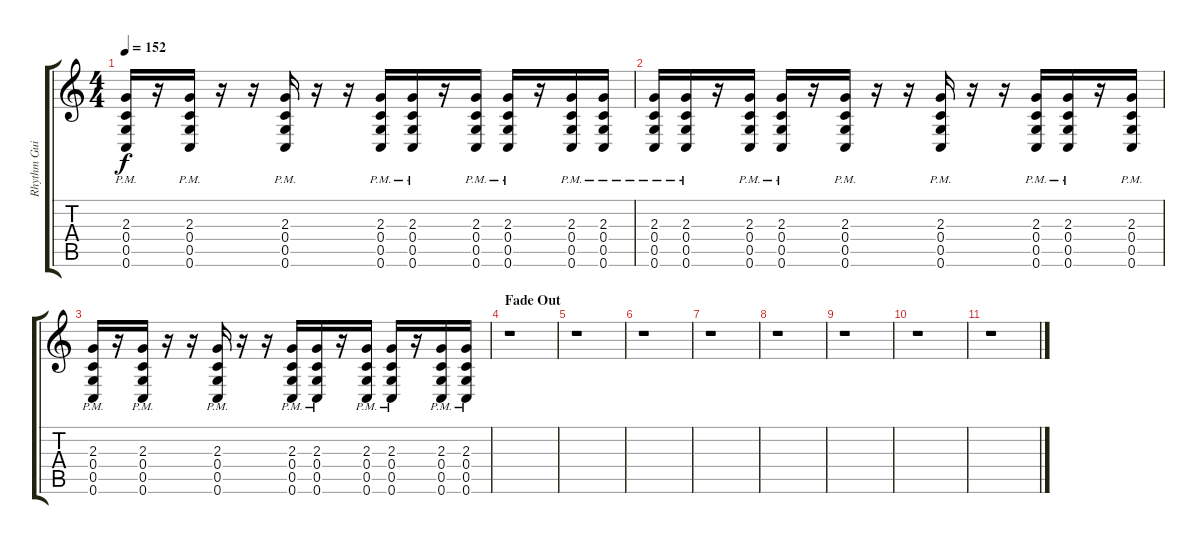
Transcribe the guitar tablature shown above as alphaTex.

\track ("Rhythm Guitar 2" "Rhythm Gui") {instrument distortionguitar}
\staff {score tabs}
\tuning (D4 A3 F3 C3 G2 C2) {hide}
\ts (4 4)
\tempo 152
\clef g2
\ks c
(2.3{pm} 0.4{pm} 0.5{pm} 0.6{pm}).16{dy f} r.16 (2.3{pm} 0.4{pm} 0.5{pm} 0.6{pm}).16 r.16 r.16 (2.3{pm} 0.4{pm} 0.5{pm} 0.6{pm}).16 r.16 r.16 (2.3{pm} 0.4{pm} 0.5{pm} 0.6{pm}).16 (2.3{pm} 0.4{pm} 0.5{pm} 0.6{pm}).16 r.16 (2.3{pm} 0.4{pm} 0.5{pm} 0.6{pm}).16 (2.3{pm} 0.4{pm} 0.5{pm} 0.6{pm}).16 r.16 (2.3{pm} 0.4{pm} 0.5{pm} 0.6{pm}).16 (2.3{pm} 0.4{pm} 0.5{pm} 0.6{pm}).16 |
(2.3{pm} 0.4{pm} 0.5{pm} 0.6{pm}).16 (2.3{pm} 0.4{pm} 0.5{pm} 0.6{pm}).16 r.16 (2.3{pm} 0.4{pm} 0.5{pm} 0.6{pm}).16 (2.3{pm} 0.4{pm} 0.5{pm} 0.6{pm}).16 r.16 (2.3{pm} 0.4{pm} 0.5{pm} 0.6{pm}).16 r.16 r.16 (2.3{pm} 0.4{pm} 0.5{pm} 0.6{pm}).16 r.16 r.16 (2.3{pm} 0.4{pm} 0.5{pm} 0.6{pm}).16 (2.3{pm} 0.4{pm} 0.5{pm} 0.6{pm}).16 r.16 (2.3{pm} 0.4{pm} 0.5{pm} 0.6{pm}).16 |
(2.3{pm} 0.4{pm} 0.5{pm} 0.6{pm}).16 r.16 (2.3{pm} 0.4{pm} 0.5{pm} 0.6{pm}).16 r.16 r.16 (2.3{pm} 0.4{pm} 0.5{pm} 0.6{pm}).16 r.16 r.16 (2.3{pm} 0.4{pm} 0.5{pm} 0.6{pm}).16 (2.3{pm} 0.4{pm} 0.5{pm} 0.6{pm}).16 r.16 (2.3{pm} 0.4{pm} 0.5{pm} 0.6{pm}).16 (2.3{pm} 0.4{pm} 0.5{pm} 0.6{pm}).16 r.16 (2.3{pm} 0.4{pm} 0.5{pm} 0.6{pm}).16 (2.3{pm} 0.4{pm} 0.5{pm} 0.6{pm}).16 |
\section ("" "Fade Out")
r.1 |
r.1 |
r.1 |
r.1 |
r.1 |
r.1 |
r.1 |
r.1
